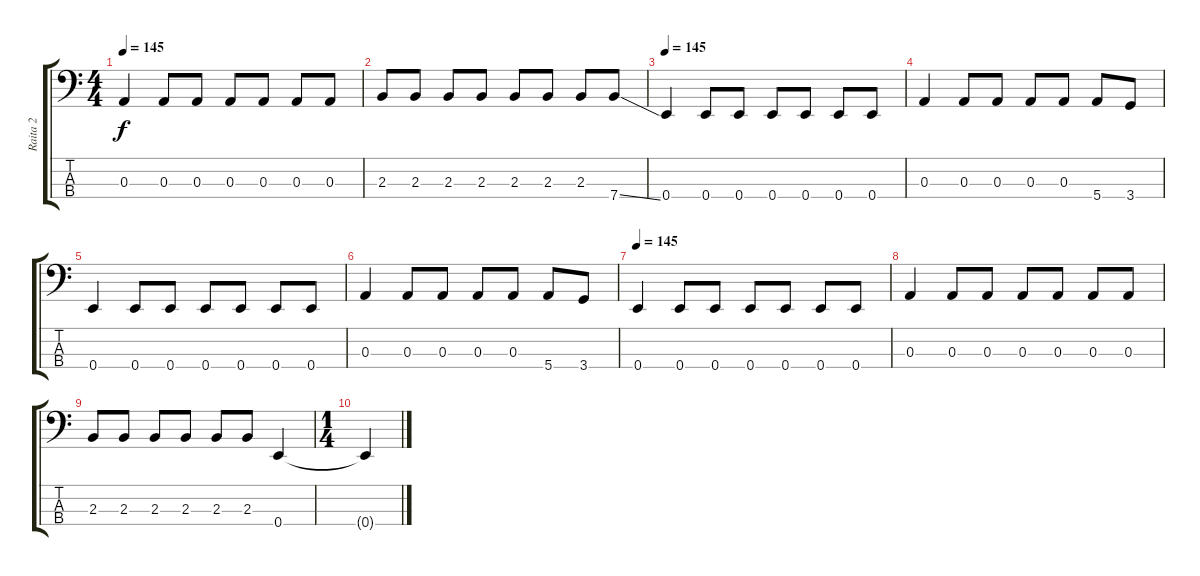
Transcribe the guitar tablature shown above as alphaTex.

\track ("Raita 2" "Raita 2") {instrument electricbasspick}
\staff {score tabs}
\tuning (G2 D2 A1 E1) {hide}
\ts (4 4)
\tempo 145
\clef f4
\ks c
0.3.4{dy f} 0.3.8 0.3.8 0.3.8 0.3.8 0.3.8 0.3.8 |
2.3.8 2.3.8 2.3.8 2.3.8 2.3.8 2.3.8 2.3.8 7.4{ss}.8 |
\tempo 145
0.4.4 0.4.8 0.4.8 0.4.8 0.4.8 0.4.8 0.4.8 |
0.3.4 0.3.8 0.3.8 0.3.8 0.3.8 5.4.8 3.4.8 |
0.4.4 0.4.8 0.4.8 0.4.8 0.4.8 0.4.8 0.4.8 |
0.3.4 0.3.8 0.3.8 0.3.8 0.3.8 5.4.8 3.4.8 |
\tempo 145
0.4.4 0.4.8 0.4.8 0.4.8 0.4.8 0.4.8 0.4.8 |
0.3.4 0.3.8 0.3.8 0.3.8 0.3.8 0.3.8 0.3.8 |
2.3.8 2.3.8 2.3.8 2.3.8 2.3.8 2.3.8 0.4.4 |
\ts (1 4)
0.4{t}.4
